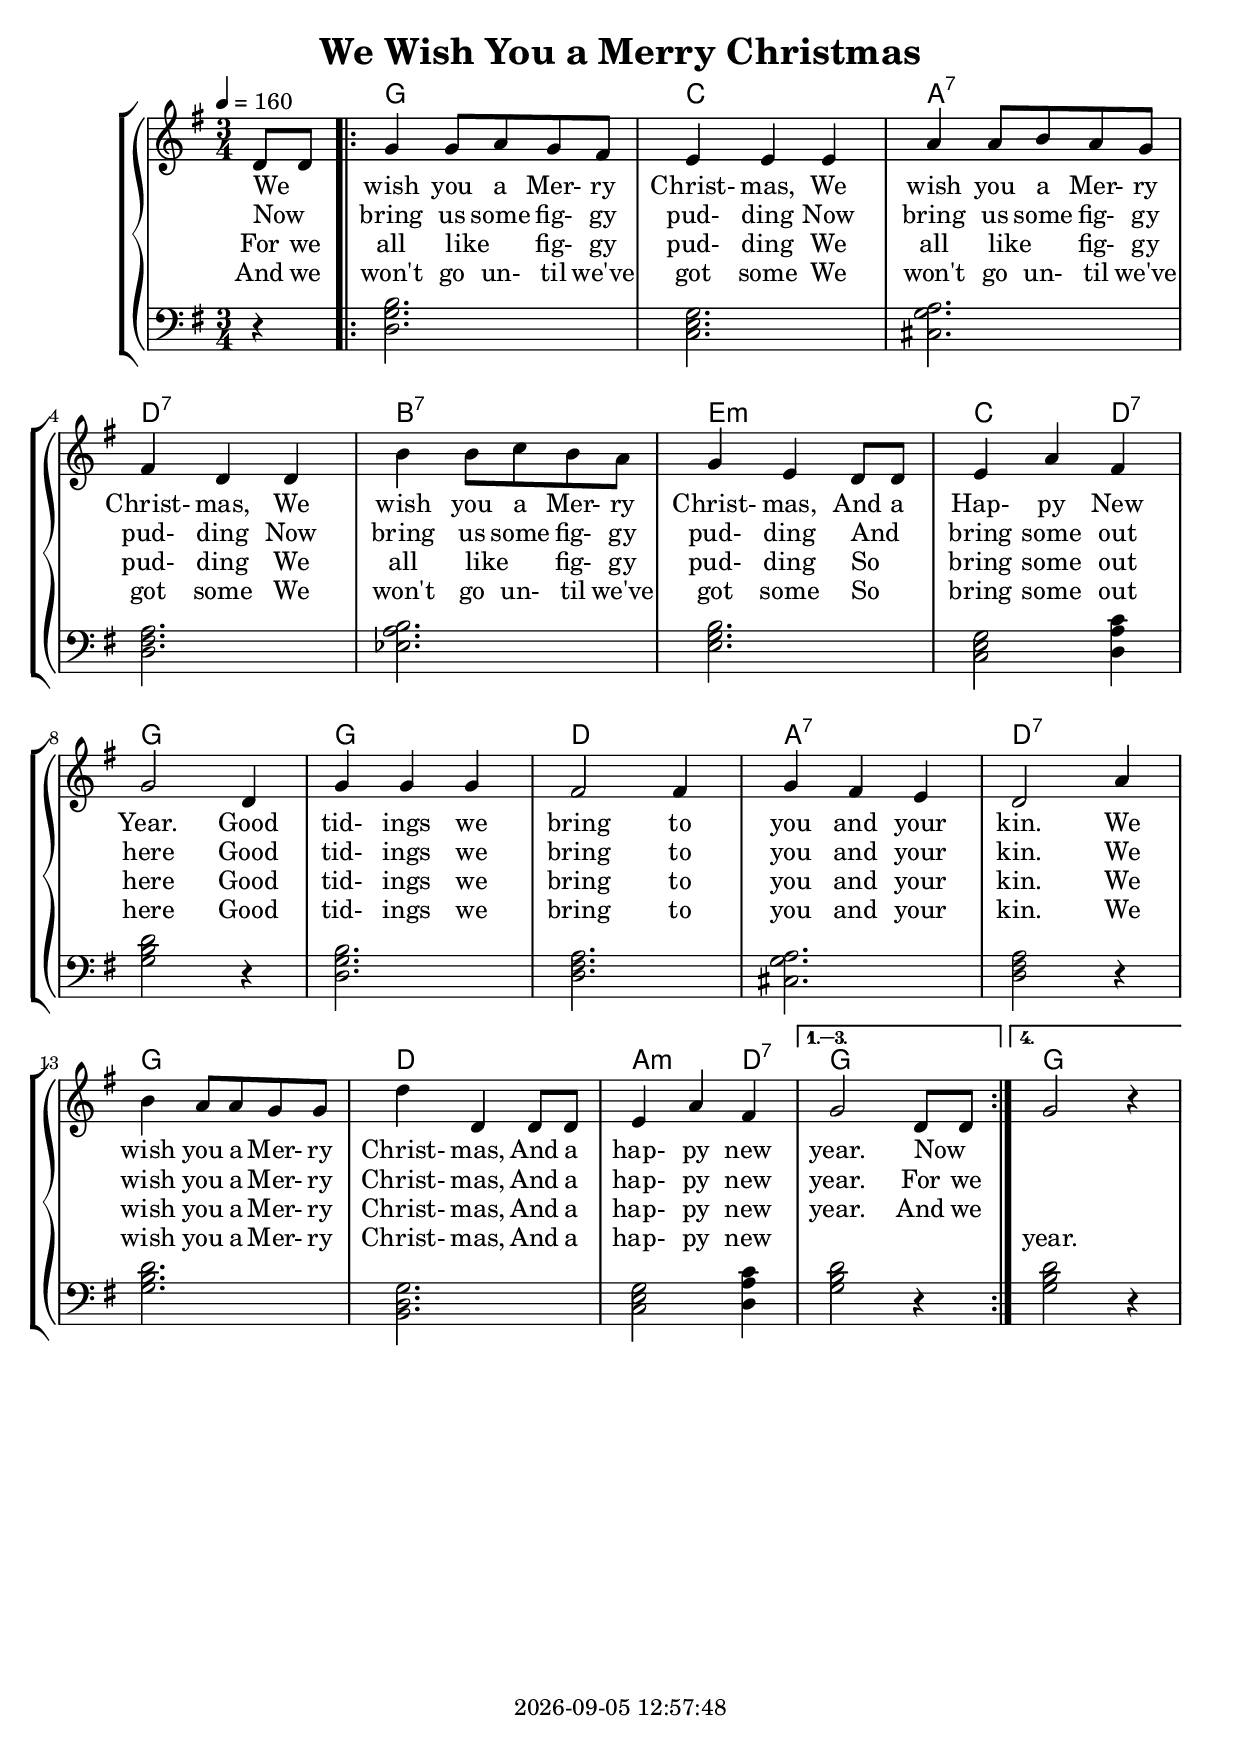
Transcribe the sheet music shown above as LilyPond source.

\version "2.13.53"
today = #(strftime "%Y-%m-%d %H:%M:%S" (localtime (current-time)))

\include "predefined-guitar-fretboards.ly"

\layout {
  \context {
    \Voice
    \remove "Note_heads_engraver"
    \consists "Completion_heads_engraver"
    \remove "Rest_engraver"
    \consists "Completion_rest_engraver"
  }
}

global = {
  \key f \major
  \time 3/4 
  \key f \major
  \tempo 4 = 160 
}

melody = \relative c {
  \partial 4 c'8 c
  \repeat volta 4 {
    f4 f8 g f e
    d4 d d
    g g8 a g f
    e4 c c
				% 5
    a' a8 bes a g
    f4 d c8 c
    d4 g e
    f2 c4
    f f f
				% 10
    e2 e4
    f e d
    c2 g'4
				%  a g \times 2/3 {f8 f f}
    a g8 g f f
    c'4 c, c8 c
				% 15
    d4 g e
  }
  \alternative { {f2 c8 c} {f2 r4} }
}

bass = \relative c {
  \partial 4 r4
  \repeat volta 4 {
    <a' f c >2. <f d bes >2. <g f b, >2. <g e c >2. <a g des >2. 
    <a f d >2. <f d bes >2 
    <bes g c, >4 <c a f >2 
    r4 <a f c >2. <g e c >2. <g f b, >2. <g e c >2 
    r4 <c a f >2. <f, c a >2.
    <f d bes >2 <bes g c, >4
  }
  \alternative {
    { <c a f >2 r4
    }
    {
      <c a f >2 r4
    }
  }
}

firstverse = \lyricmode {
  We _ wish you a Mer- ry Christ- mas,
  We wish you a Mer- ry Christ- mas,
  We wish you a Mer- ry Christ- mas,
  And a Hap- py New Year.
  Good tid- ings we bring
  to you and your kin.
  We wish you a Mer- ry Christ- mas,
  And a hap- py new year.
  Now _
}

secondverse = \lyricmode {
  Now _ bring us some fig- gy pud- ding
  Now bring us some fig- gy pud- ding
  Now bring us some fig- gy pud- ding
  And _ bring some out here
  Good tid- ings we bring
  to you and your kin.
  We wish you a Mer- ry Christ- mas,
  And a hap- py new year.
  For we
}

thirdverse = \lyricmode {
  For we all like _ fig- gy pud- ding
  We all like _ fig- gy pud- ding
  We all like _ fig- gy pud- ding
  So _ bring some out here
  Good tid- ings we bring
  to you and your kin.
  We wish you a Mer- ry Christ- mas,
  And a hap- py new year.
  And we
}

fourthverse = \lyricmode {
  And we won't go un- til we've got some
  We won't go un- til we've got some
  We won't go un- til we've got some
  So _ bring some out here
  Good tid- ings we bring
  to you and your kin.
  We wish you a Mer- ry Christ- mas,
  And a hap- py new "" _ _ year.
}

Mfirstverse =\lyricmode {
  "We " "" "wish " "you " "a " "Mer" "ry " "Christ" "mas, "
  "/We " "wish " "you " "a " "Mer" "ry " "Christ" "mas, "
  "/We " "wish " "you " "a " "Mer" "ry " "Christ" "mas, "
  "/And " "a " "Hap" "py " "New " "Year. "
  "/Good " "tid" "ings " "we " "bring "
  "/to " "you " "and " "your " "kin. "
  "/We " "wish " "you " "a " "Mer" "ry " "Christ" "mas, "
  "/And " "a " "hap" "py " "new " "year. "
}

Msecondverse = \lyricmode {
  "\Now " "" "bring " "us " "some " fig "gy " pud "ding"
  "/Now " "bring " "us " "some " fig "gy " pud "ding"
  "/Now " "bring " "us " "some " fig "gy " pud "ding"
  "/And " "" "bring " "some " "out " "here"
  "/Good " tid "ings " "we " "bring"
  "/to " "you " "and " "your " "kin."
  "/We " "wish " "you " "a " Mer "ry " Christ "mas,"
  "/And " "a " hap "py " "new " "year."
}

Mthirdverse = \lyricmode {
  "\For " "we " "all " "like " "" fig "gy " pud "ding"
  "/We " "all " "like " "" fig "gy " pud "ding"
  "/We " "all " "like " "" fig "gy " pud "ding"
  "/So " "" "bring " "some " "out " "here"
  "/Good " tid "ings " "we " "bring"
  "/to " "you " "and " "your " "kin."
  "/We " "wish " "you " "a " Mer "ry " Christ "mas,"
  "/And " "a " hap "py " "new " "year."
}

Mfourthverse = \lyricmode {
  "\And " "we " "won't " "go " un "til " "we've " "got " "some"
  "/We " "won't " "go " un "til " "we've " "got " "some"
  "/We " "won't " "go " un "til " "we've " "got " "some"
  "/So " "" "bring " "some " "out " "here"
  "/Good " tid "ings " "we " "bring"
  "/to " "you " "and " "your " "kin."
  "/We " "wish " "you " "a " Mer "ry " Christ "mas,"
  "/And " "a " hap "py " "new " "year."
}

chordtrack = \chordmode {
  \partial 4 s4
  \repeat volta 4 {
    f2.
    bes
    g:7
    c:7
    a:7
    d:m
    bes2 c4:7
    f2.
    f
    c
    g:7
    c:7
    f
    c
    g2:m c4:7
  } \alternative {
  {
    f2.
  } {
    f2.
  }
  }
}

\book
{
  \header {
    title = "We Wish You a Merry Christmas"
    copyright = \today
  }
  \score {
    \context GrandStaff <<
    <<
      <<
        \new ChordNames { \transpose f g \chordtrack }
%        \new FretBoards { \transpose f g \chordtrack }
      >>
    \context ChoirStaff <<
      \context Staff = melody <<
	\context Voice =
	melody { \transpose f g {\global \melody} }
      >>
      \context Lyrics = firstverse  { s1 }
      \context Lyrics = secondverse { s1 }
      \context Lyrics = thirdverse  { s1 }
      \context Lyrics = fourthverse { s1 }
      \context Staff = bass <<
	\clef bass
	\context Voice =
	bass { \transpose f g {\global \bass }}
      >>
      \context Lyrics = firstverse  \lyricsto melody \firstverse
      \context Lyrics = secondverse \lyricsto melody \secondverse
      \context Lyrics = thirdverse  \lyricsto melody \thirdverse
      \context Lyrics = fourthverse \lyricsto melody \fourthverse
    >>
    >>
>>
    
    \layout {
      \context {
				% a little smaller so lyrics
				% can be closer to the staff
	\Staff \override VerticalAxisGroup #'minimum-Y-extent = #'(-3 . 3)
      }
    }
  }

  \score {
    \context ChoirStaff <<
      \context Staff = melody <<
	\set Staff.midiInstrument = #"acoustic grand"
	\context Voice =
	melody { \transpose f g {\global \unfoldRepeats \melody }}
      >>
      \context Lyrics = firstverse { s1 }
      \context Staff = bass <<
	\set Staff.midiInstrument = #"acoustic grand"
	\clef bass
	\context Voice =
	bass { \transpose f g {\global \unfoldRepeats \bass }}
      >>
      \context Lyrics = firstverse \lyricsto melody {\Mfirstverse \Msecondverse \Mthirdverse \Mfourthverse }
    >>
    
    \midi {}
  }
}
